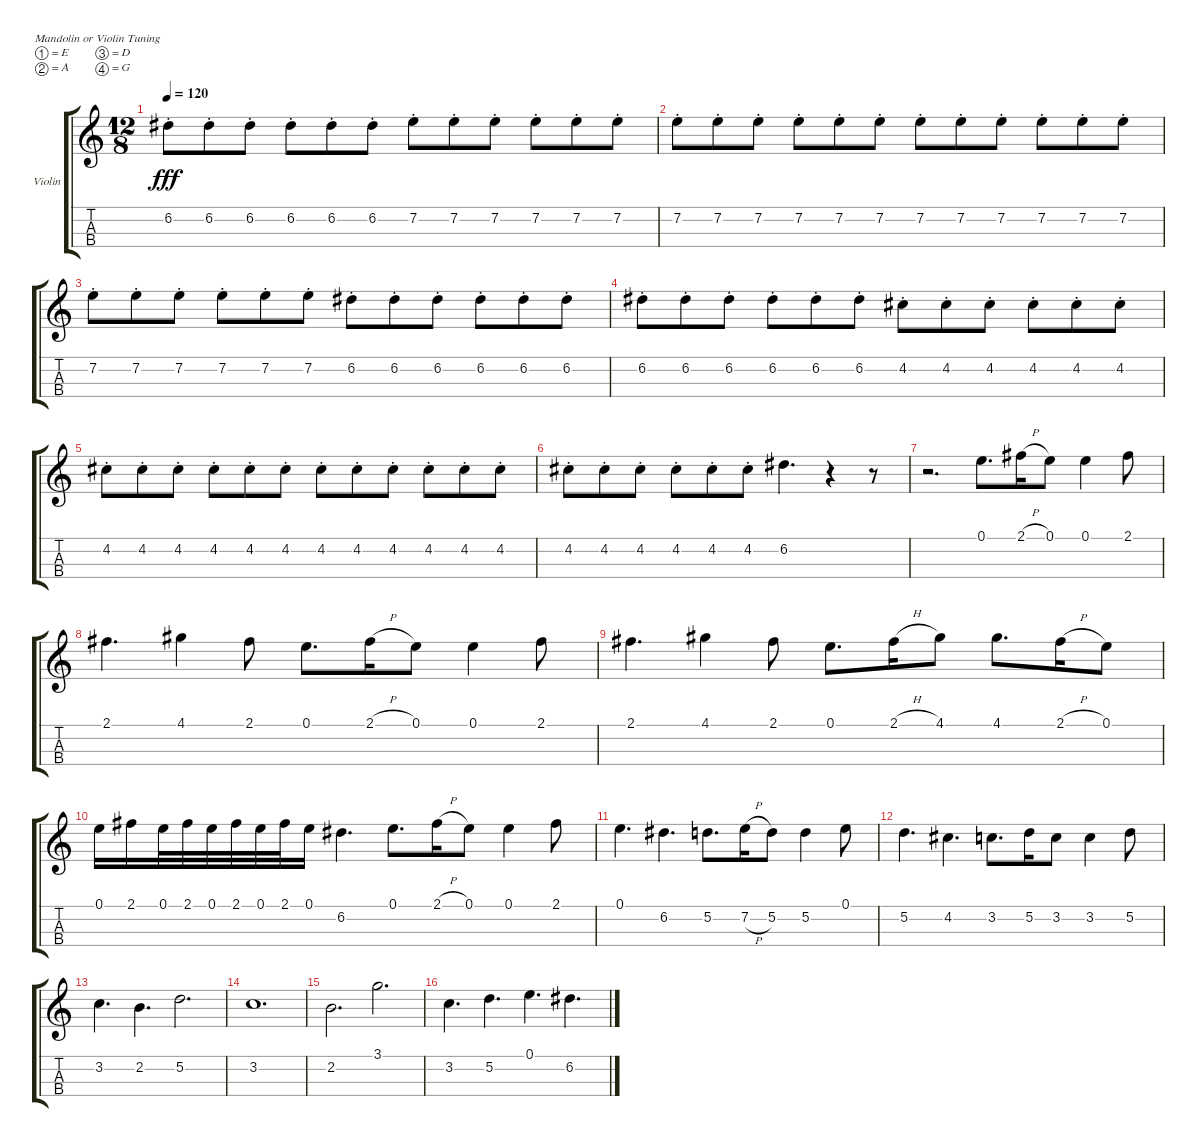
\defaultSystemsLayout 4
\bracketExtendMode groupsimilarinstruments
\firstSystemTrackNameOrientation horizontal
\otherSystemsTrackNameOrientation horizontal
\track ("Violin" "Violin") {instrument violin}
\staff {score tabs}
\tuning (E5 A4 D4 G3)
\ts (12 8)
\tempo 120
\clef g2
\ks c
6.2{st}.8{dy fff} 6.2{st}.8 6.2{st}.8 6.2{st}.8 6.2{st}.8 6.2{st}.8 7.2{st}.8 7.2{st}.8 7.2{st}.8 7.2{st}.8 7.2{st}.8 7.2{st}.8 |
7.2{st}.8 7.2{st}.8 7.2{st}.8 7.2{st}.8 7.2{st}.8 7.2{st}.8 7.2{st}.8 7.2{st}.8 7.2{st}.8 7.2{st}.8 7.2{st}.8 7.2{st}.8 |
7.2{st}.8 7.2{st}.8 7.2{st}.8 7.2{st}.8 7.2{st}.8 7.2{st}.8 6.2{st}.8 6.2{st}.8 6.2{st}.8 6.2{st}.8 6.2{st}.8 6.2{st}.8 |
6.2{st}.8 6.2{st}.8 6.2{st}.8 6.2{st}.8 6.2{st}.8 6.2{st}.8 4.2{st}.8 4.2{st}.8 4.2{st}.8 4.2{st}.8 4.2{st}.8 4.2{st}.8 |
4.2{st}.8 4.2{st}.8 4.2{st}.8 4.2{st}.8 4.2{st}.8 4.2{st}.8 4.2{st}.8 4.2{st}.8 4.2{st}.8 4.2{st}.8 4.2{st}.8 4.2{st}.8 |
4.2{st}.8 4.2{st}.8 4.2{st}.8 4.2{st}.8 4.2{st}.8 4.2{st}.8 6.2.4{d} r.4 r.8 |
r.2{d} 0.1.8{d} 2.1{h}.16 0.1.8 0.1.4 2.1.8 |
2.1.4{d} 4.1.4 2.1.8 0.1.8{d} 2.1{h}.16 0.1.8 0.1.4 2.1.8 |
2.1.4{d} 4.1.4 2.1.8 0.1.8{d} 2.1{h}.16 4.1.8 4.1.8{d} 2.1{h}.16 0.1.8 |
0.1.16 2.1.16 0.1.32 2.1.32 0.1.32 2.1.32 0.1.32 2.1.32 0.1.16 6.2.4{d} 0.1.8{d} 2.1{h}.16 0.1.8 0.1.4 2.1.8 |
0.1.4{d} 6.2.4{d} 5.2.8{d} 7.2{h}.16 5.2.8 5.2.4 0.1.8 |
5.2.4{d} 4.2.4{d} 3.2.8{d} 5.2.16 3.2.8 3.2.4 5.2.8 |
3.2.4{d} 2.2.4{d} 5.2.2{d} |
3.2.1{d} |
2.2.2{d} 3.1.2{d} |
3.2.4{d} 5.2.4{d} 0.1.4{d} 6.2.4{d}
